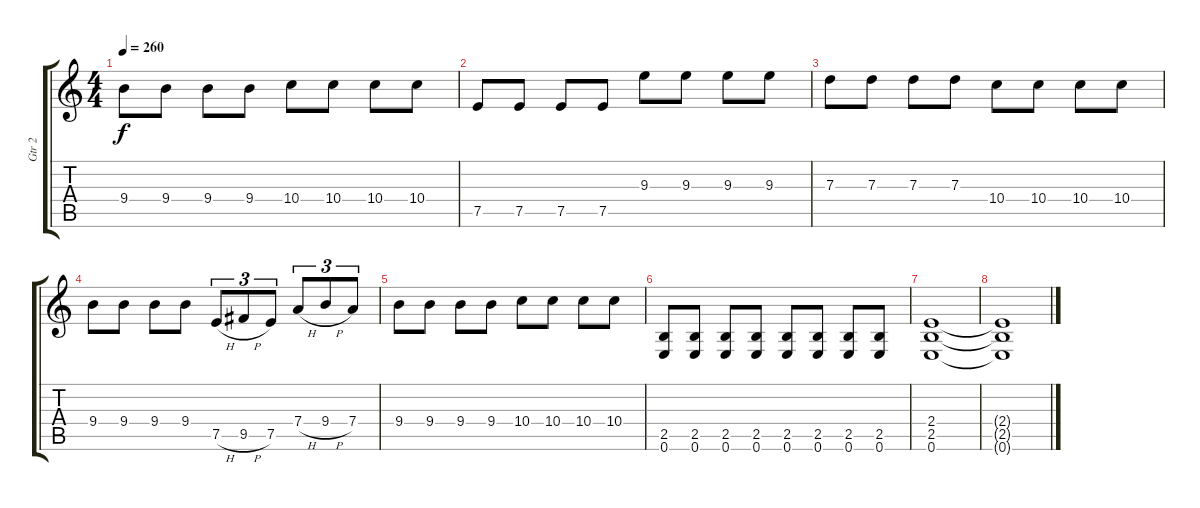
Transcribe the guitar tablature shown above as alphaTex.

\track ("Gtr 2" "Gtr 2") {instrument distortionguitar}
\staff {score tabs}
\tuning (E4 B3 G3 D3 A2 E2) {hide}
\ts (4 4)
\tempo 260
\clef g2
\ks c
9.4.8{dy f} 9.4.8 9.4.8 9.4.8 10.4.8 10.4.8 10.4.8 10.4.8 |
7.5.8 7.5.8 7.5.8 7.5.8 9.3.8 9.3.8 9.3.8 9.3.8 |
7.3.8 7.3.8 7.3.8 7.3.8 10.4.8 10.4.8 10.4.8 10.4.8 |
9.4.8 9.4.8 9.4.8 9.4.8 7.5{h}.8{tu (3 2)} 9.5{h}.8{tu (3 2)} 7.5.8{tu (3 2)} 7.4{h}.8{tu (3 2)} 9.4{h}.8{tu (3 2)} 7.4.8{tu (3 2)} |
9.4.8 9.4.8 9.4.8 9.4.8 10.4.8 10.4.8 10.4.8 10.4.8 |
(2.5 0.6).8 (2.5 0.6).8 (2.5 0.6).8 (2.5 0.6).8 (2.5 0.6).8 (2.5 0.6).8 (2.5 0.6).8 (2.5 0.6).8 |
(2.4 2.5 0.6).1 |
(2.4{t} 2.5{t} 0.6{t}).1
